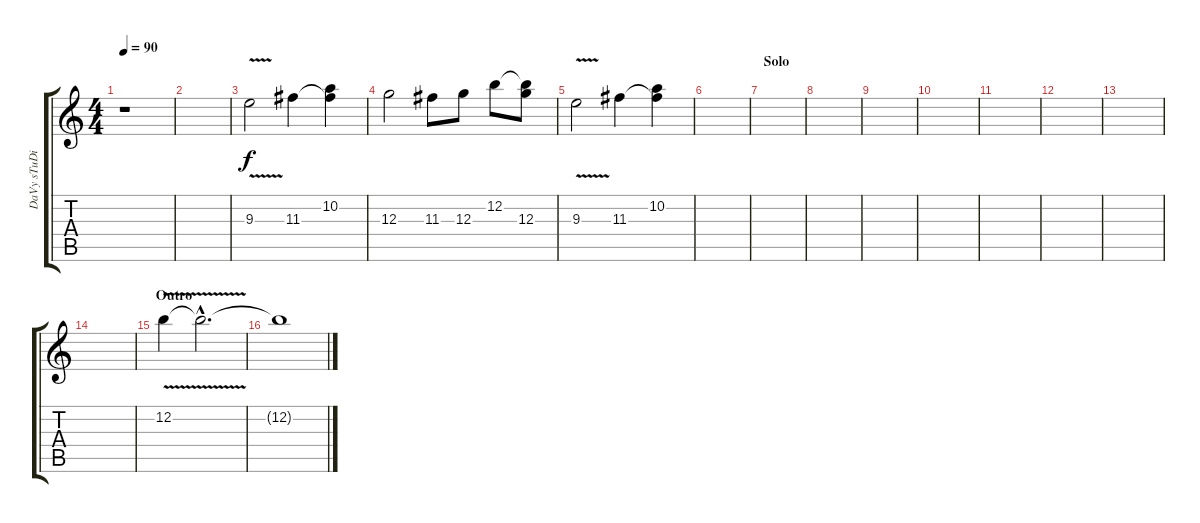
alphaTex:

\track ("DaVy sTuDiO" "DaVy sTuDi") {instrument distortionguitar}
\staff {score tabs}
\tuning (E4 B3 G3 D3 A2 E2) {hide}
\ts (4 4)
\tempo 90
\clef g2
\ks c
r.1{dy f volume 8 balance 4} |
|
9.3{v}.2{volume 12 balance 4} 11.3.4{volume 12 balance 12} (10.2 11.3{t}).4 |
12.3.2{volume 12 balance 12} 11.3.8 12.3.8 12.2.8 (12.2{t} 12.3).8 |
9.3{v}.2{volume 12 balance 4} 11.3.4{volume 12 balance 12} (10.2 11.3{t}).4 |
|
\section ("" "Solo")
|
|
|
|
|
|
|
|
\section ("" "Outro")
12.2{v}.4{volume 9 instrument distortionguitar} 12.2{hac t}.2{d volume 0} |
12.2{t}.1
